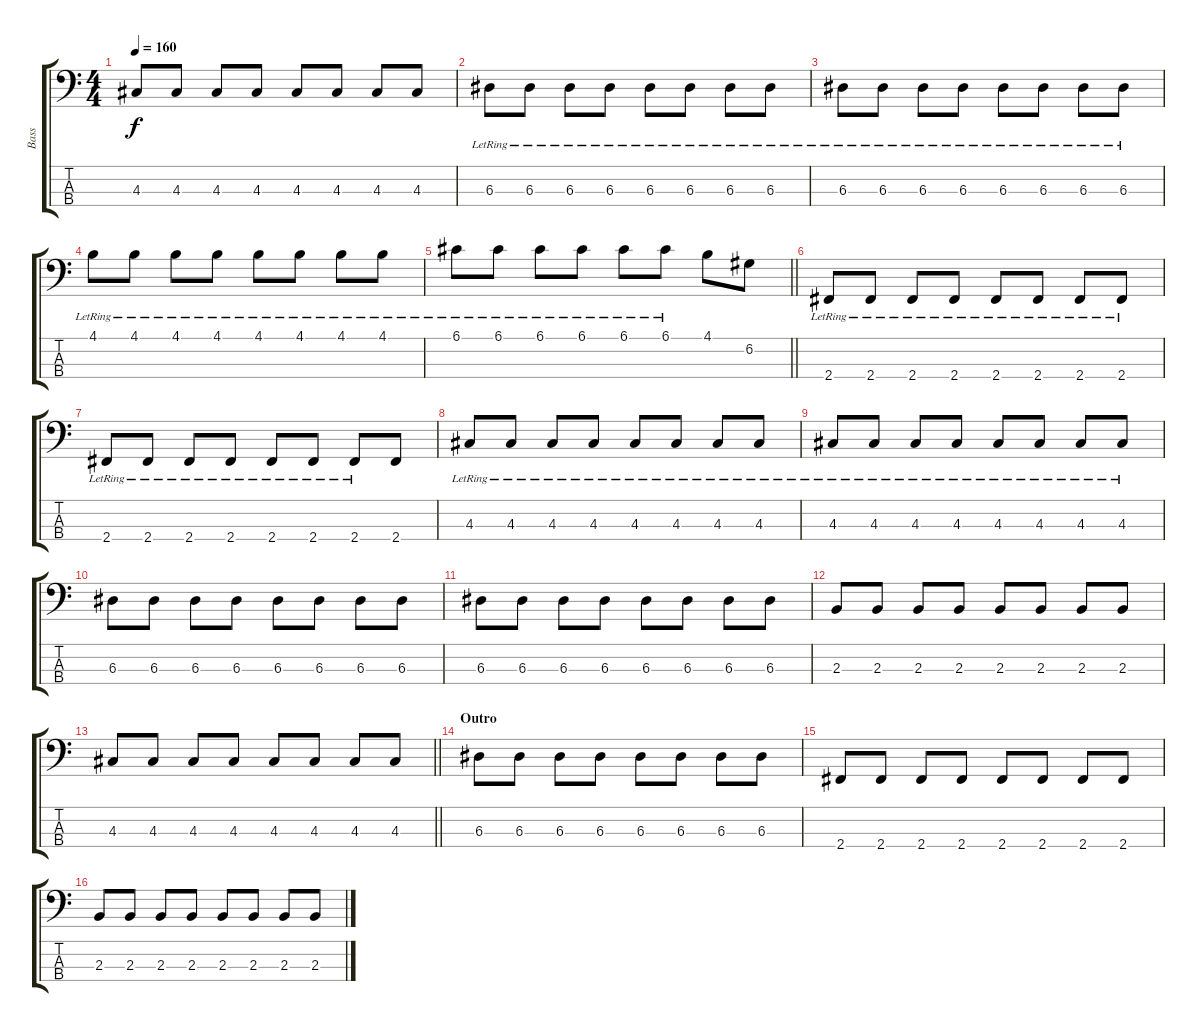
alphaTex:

\track ("Bass" "Bass") {instrument electricbasspick}
\staff {score tabs}
\tuning (G2 D2 A1 E1) {hide}
\ts (4 4)
\tempo 160
\clef f4
\ks c
4.3.8{dy f} 4.3.8 4.3.8 4.3.8 4.3.8 4.3.8 4.3.8 4.3.8 |
6.3{lr}.8 6.3{lr}.8 6.3{lr}.8 6.3{lr}.8 6.3{lr}.8 6.3{lr}.8 6.3{lr}.8 6.3{lr}.8 |
6.3{lr}.8 6.3{lr}.8 6.3{lr}.8 6.3{lr}.8 6.3{lr}.8 6.3{lr}.8 6.3{lr}.8 6.3{lr}.8 |
4.1{lr}.8 4.1{lr}.8 4.1{lr}.8 4.1{lr}.8 4.1{lr}.8 4.1{lr}.8 4.1{lr}.8 4.1{lr}.8 |
\barLineRight lightlight
6.1{lr}.8 6.1{lr}.8 6.1{lr}.8 6.1{lr}.8 6.1{lr}.8 6.1{lr}.8 4.1.8 6.2.8 |
2.4{lr}.8 2.4{lr}.8 2.4{lr}.8 2.4{lr}.8 2.4{lr}.8 2.4{lr}.8 2.4{lr}.8 2.4{lr}.8 |
2.4{lr}.8 2.4{lr}.8 2.4{lr}.8 2.4{lr}.8 2.4{lr}.8 2.4{lr}.8 2.4{lr}.8 2.4.8 |
4.3{lr}.8 4.3{lr}.8 4.3{lr}.8 4.3{lr}.8 4.3{lr}.8 4.3{lr}.8 4.3{lr}.8 4.3{lr}.8 |
4.3{lr}.8 4.3{lr}.8 4.3{lr}.8 4.3{lr}.8 4.3{lr}.8 4.3{lr}.8 4.3{lr}.8 4.3{lr}.8 |
6.3.8 6.3.8 6.3.8 6.3.8 6.3.8 6.3.8 6.3.8 6.3.8 |
6.3.8 6.3.8 6.3.8 6.3.8 6.3.8 6.3.8 6.3.8 6.3.8 |
2.3.8 2.3.8 2.3.8 2.3.8 2.3.8 2.3.8 2.3.8 2.3.8 |
\barLineRight lightlight
4.3.8 4.3.8 4.3.8 4.3.8 4.3.8 4.3.8 4.3.8 4.3.8 |
\section ("" "Outro")
6.3.8 6.3.8 6.3.8 6.3.8 6.3.8 6.3.8 6.3.8 6.3.8 |
2.4.8 2.4.8 2.4.8 2.4.8 2.4.8 2.4.8 2.4.8 2.4.8 |
2.3.8 2.3.8 2.3.8 2.3.8 2.3.8 2.3.8 2.3.8 2.3.8
